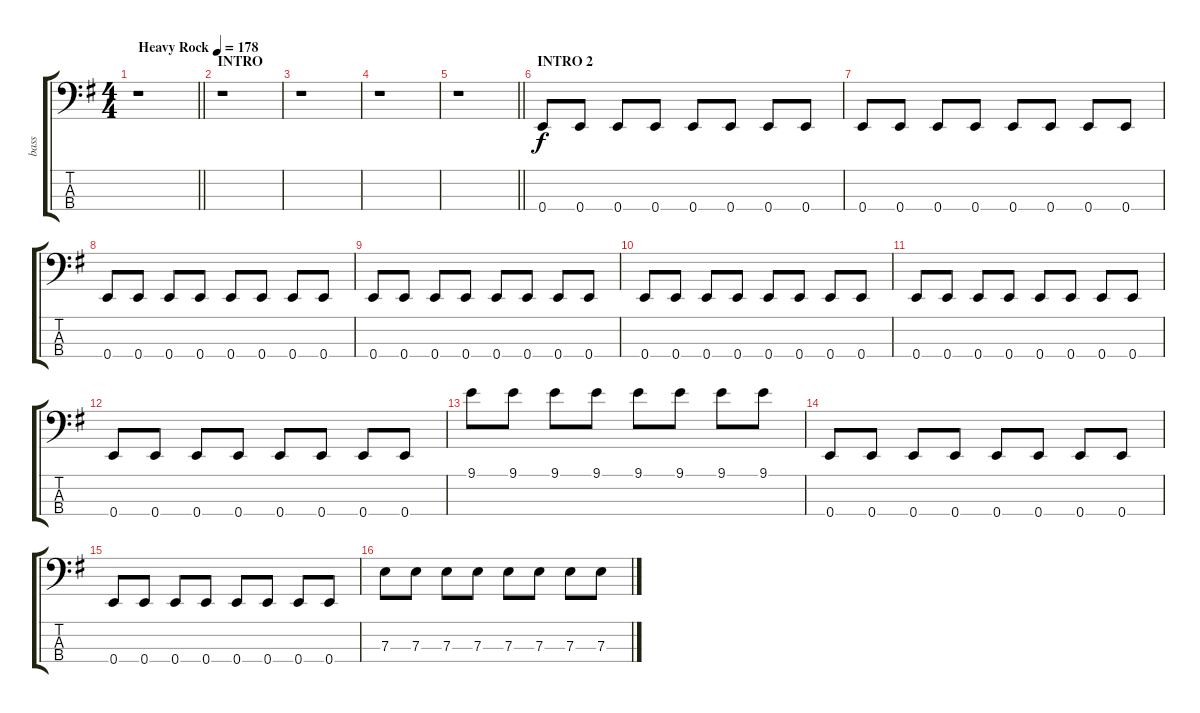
\track ("bass" "bass") {instrument electricbassfinger}
\staff {score tabs}
\tuning (G2 D2 A1 E1) {hide}
\ts (4 4)
\tempo (178 "Heavy Rock")
\clef f4
\barLineRight lightlight
\ks eminor
r.1{dy f instrument electricbassfinger} |
\section ("" "INTRO")
r.1 |
r.1 |
r.1 |
\barLineRight lightlight
r.1 |
\section ("" "INTRO 2")
0.4.8 0.4.8 0.4.8 0.4.8 0.4.8 0.4.8 0.4.8 0.4.8 |
0.4.8 0.4.8 0.4.8 0.4.8 0.4.8 0.4.8 0.4.8 0.4.8 |
0.4.8 0.4.8 0.4.8 0.4.8 0.4.8 0.4.8 0.4.8 0.4.8 |
0.4.8 0.4.8 0.4.8 0.4.8 0.4.8 0.4.8 0.4.8 0.4.8 |
0.4.8 0.4.8 0.4.8 0.4.8 0.4.8 0.4.8 0.4.8 0.4.8 |
0.4.8 0.4.8 0.4.8 0.4.8 0.4.8 0.4.8 0.4.8 0.4.8 |
0.4.8 0.4.8 0.4.8 0.4.8 0.4.8 0.4.8 0.4.8 0.4.8 |
9.1.8 9.1.8 9.1.8 9.1.8 9.1.8 9.1.8 9.1.8 9.1.8 |
0.4.8 0.4.8 0.4.8 0.4.8 0.4.8 0.4.8 0.4.8 0.4.8 |
0.4.8 0.4.8 0.4.8 0.4.8 0.4.8 0.4.8 0.4.8 0.4.8 |
7.3.8 7.3.8 7.3.8 7.3.8 7.3.8 7.3.8 7.3.8 7.3.8
